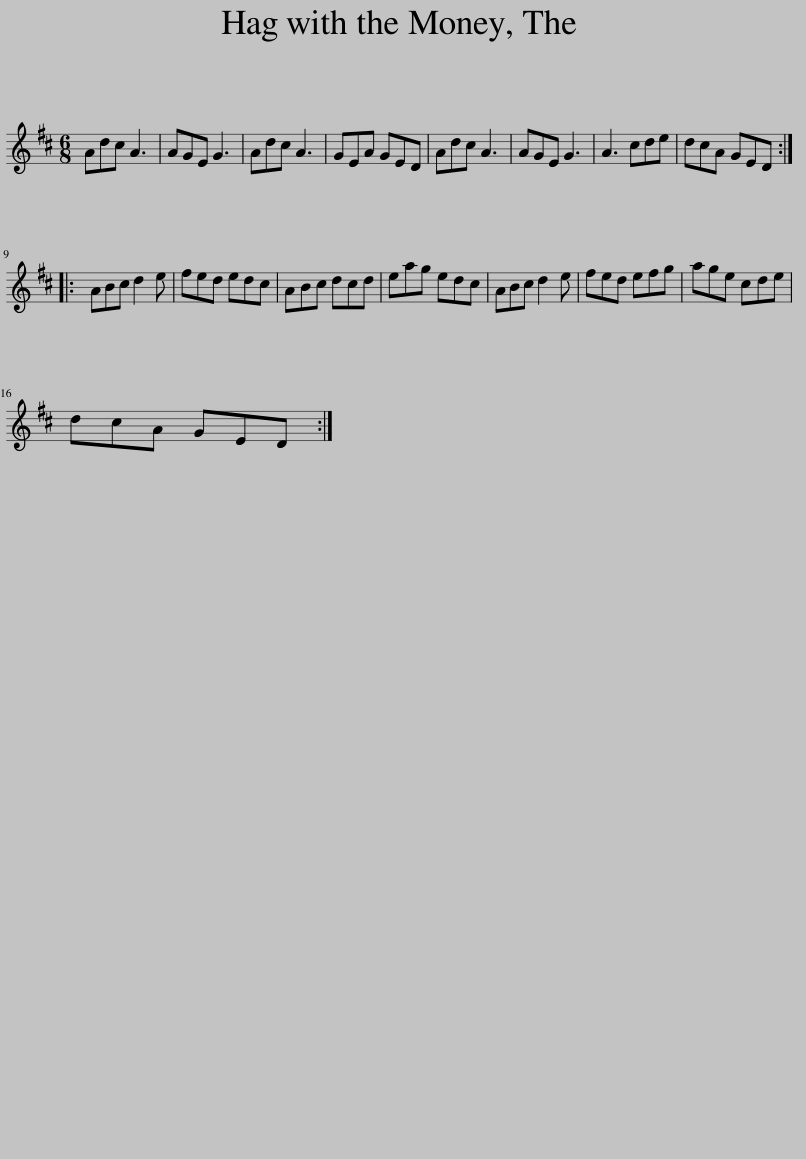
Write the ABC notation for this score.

X:1
L:1/8
M:6/8
I:linebreak $
K:D
V:1 treble
V:1
 Adc A3 | AGE G3 | Adc A3 | GEA GED | Adc A3 | %5
 AGE G3 | A3 cde | dcA GED ::$ ABc d2 e | fed edc | %10
 ABc dcd | eag edc | ABc d2 e | fed efg | age cde |$ %15
 dcA GED :| %16
